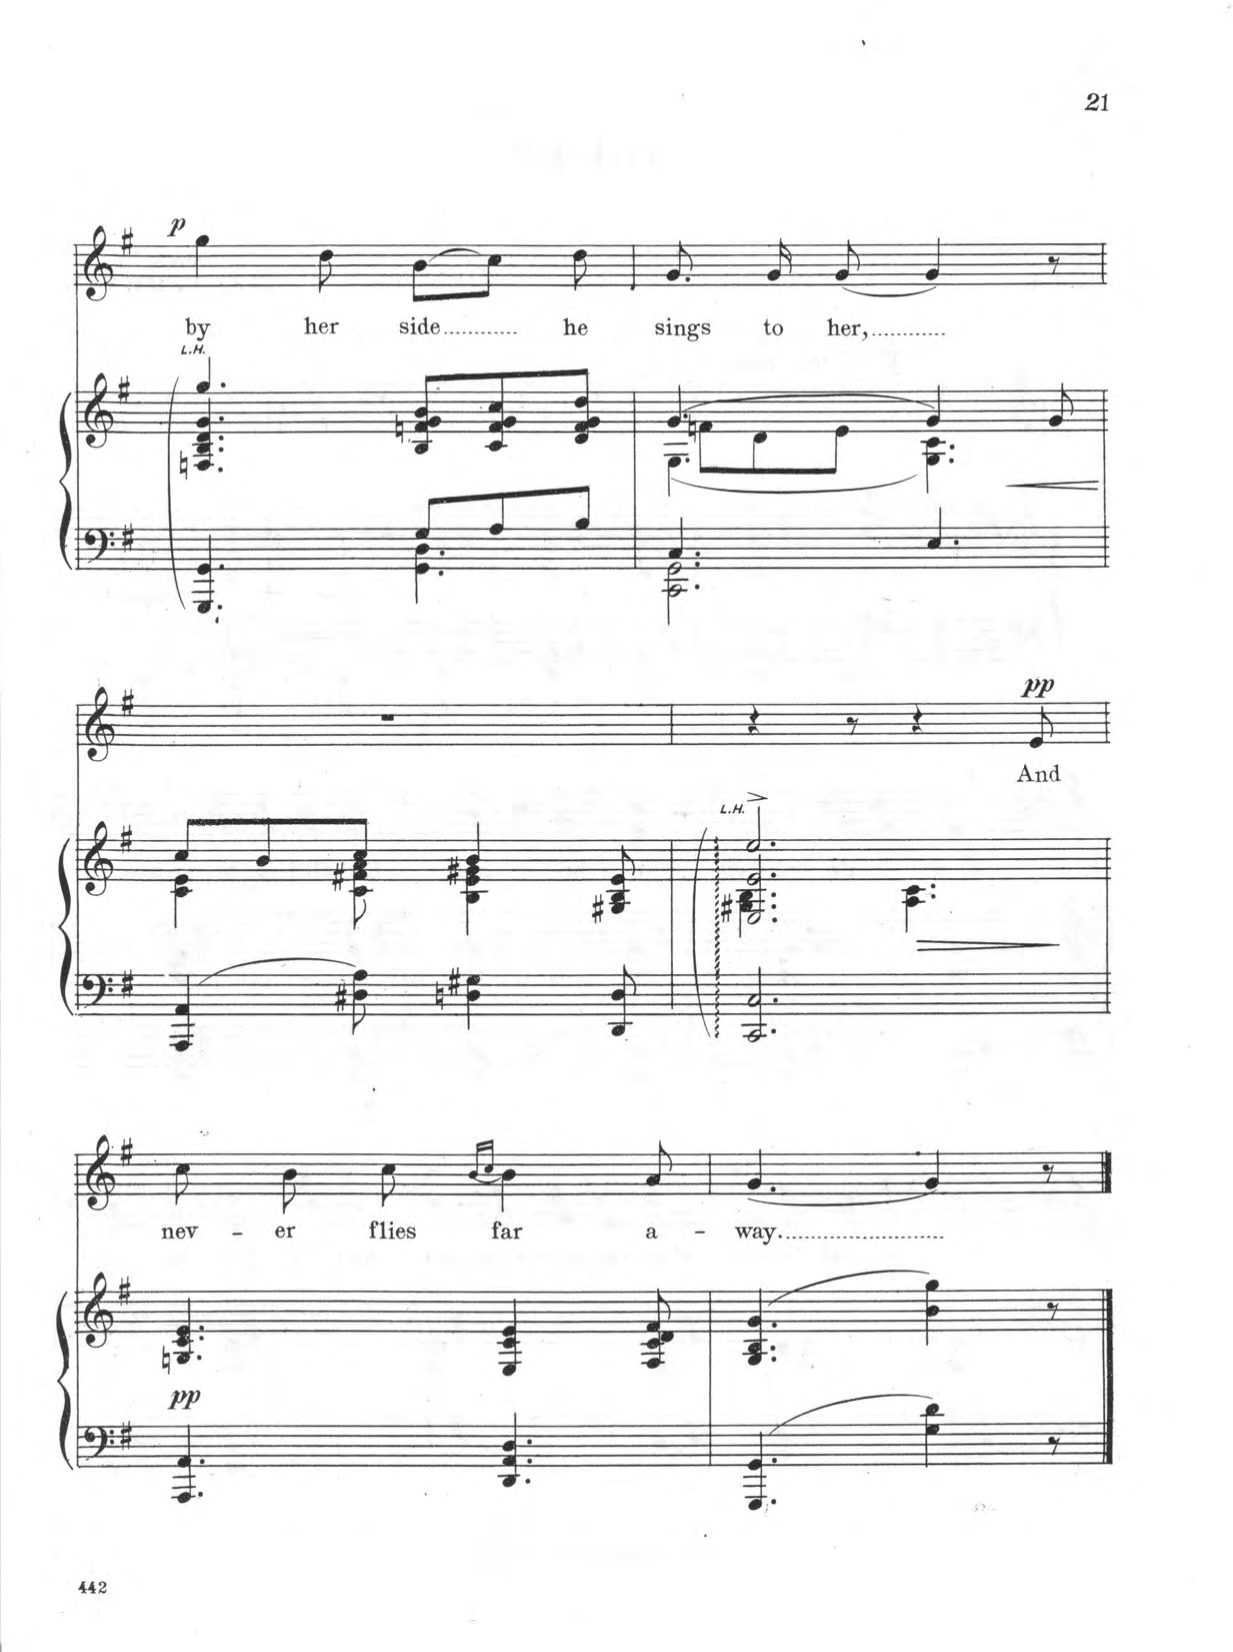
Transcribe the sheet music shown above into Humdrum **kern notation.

**kern	**kern	**dynam	**kern	**text	**dynam
*part2	*part2	*part2	*part1	*part1	*part1
*staff3	*staff2	*staff2/3	*staff1	*staff1	*staff1
*I"Piano	*	*	*I"Voice	*	*
*I'Pno	*	*	*	*	*
*clefF4	*clefG2	*	*clefG2	*	*
*k[f#]	*k[f#]	*	*k[f#]	*	*
*M6/8	*M6/8	*	*M6/8	*	*
=45	=45	=45	=45	=45	=45
*^	*^	*	*	*	*
!	!	!LO:TX:a:i:t=L.H.	!	!	!	!	!
!	!	!	!	!	!	!	!LO:DY:a
4.GGG/ 4.GG/	4.ryy	4.gg/	4.Fn/ 4.B/ 4.d/ 4.g/	.	4gg\	by	p
.	.	.	.	.	8dd\	her	.
8G/L	4.GG\ 4.D\	8B/ 8fn/ 8g/ 8b/L	4.ryy	.	(8b\L	side	.
8A/	.	8c/ 8f/ 8g/ 8cc/	.	.	8cc\J)	.	.
8B/J	.	8d/ 8f/ 8g/ 8dd/J	.	.	8dd\	he	.
=46	=46	=46	=46	=46	=46	=46	=46
*	*	*	*^	*	*	*	*
4.C/	2.CC\ 2.GG\	[4.g/	8fn\L	[4.G\	.	8.g/	sings	.
.	.	.	8d\	.	.	.	.	.
.	.	.	.	.	.	16g/	to	.
.	.	.	8e\J	.	.	[8g/	her,	.
4.E/	.	4g/]	4.G\] 4.c\	4.ryy	.	4g/]	.	.
!	!	!	!	!	!LO:HP:b	!	!	!
.	.	8g/	.	.	<	8r	.	.
*v	*v	*	*	*	*	*	*	*
*	*	*v	*v	*	*	*	*
=47	=47	=47	=47	=47	=47	=47
4AAA/ 4AA/	8cc/L	4c\ 4e\	.	2.r	.	.
.	8b/	.	.	.	.	.
8D#X\ 8A\	8cc/J	8c\ 8f#X\ 8a\	.	.	.	.
4Dn\ 4G#X\	4b/	4B\ 4e\ 4g#X\	.	.	.	.
8DD/ 8D/	8G#X/ 8B/ 8e/	8ryy	.	.	.	.
=48	=48	=48	=48	=48	=48	=48
*	*	*^	*	*	*	*
!	!LO:TX:a:i:t=L.H.	!	!	!	!	!	!
2.CC/ 2.C/	2.ee/	4.G#X\ 4.B\	2.E/^ 2.e/^	.	4r	.	.
.	.	.	.	.	8r	.	.
.	.	4.A\ 4.c\	.	.	4r	.	.
!	!	!	!	!	!	!	!LO:DY:a
.	.	.	.	.	8e/	And	pp
*	*v	*v	*v	*	*	*	*
.	.	[	.	.	.
=49	=49	=49	=49	=49	=49
!	!	!LO:DY:b	!	!	!
4.AAA/ 4.AA/	4.Gn/ 4.c/ 4.e/	pp	8cc\	nev-	.
.	.	.	8b\	-er	.
.	.	.	8cc\	flies	.
.	.	.	(16qb/LL	.	.
.	.	.	16qcc/JJ	.	.
4.DD/ 4.AA/ 4.D/	4E/ 4c/ 4e/	.	4b\)	far	.
.	8F#/ 8c/ 8d/ 8f#/	.	8a/	a-	.
=50	=50	=50	=50	=50	=50
4.GGG/ 4.GG/	(4.G/ 4.B/ 4.g/	.	[4.g/	-way.	.
4G\ 4d\	4b\ 4gg\)	.	4g/]	.	.
8r	8r	.	8r	.	.
==	==	==	==	==	==
*-	*-	*-	*-	*-	*-
